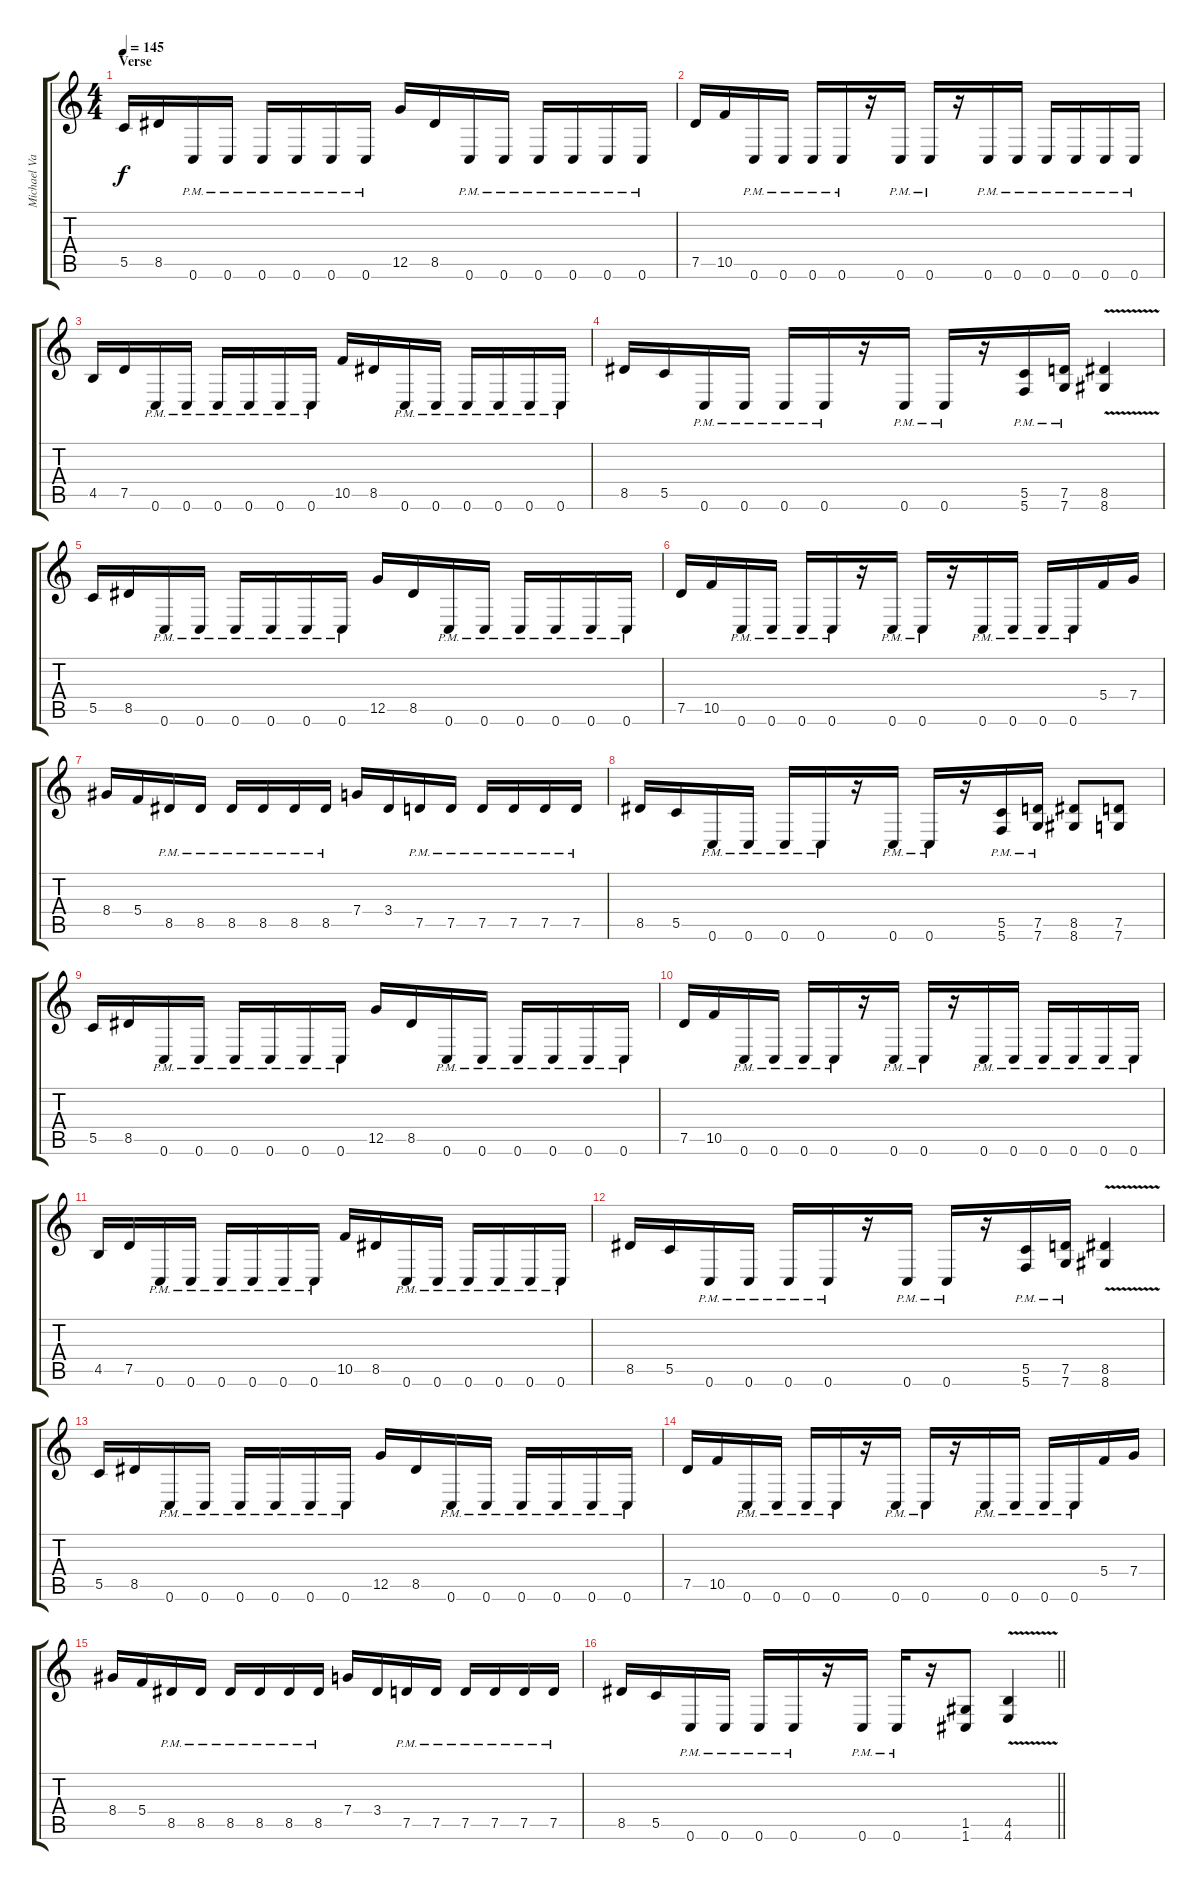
\track ("Michael Varlet" "Michael Va") {instrument distortionguitar}
\staff {score tabs}
\tuning (D4 A3 F3 C3 G2 C2) {hide}
\ts (4 4)
\section ("" "Verse")
\tempo 145
\clef g2
\ks c
5.5.16{dy f} 8.5.16 0.6{pm}.16 0.6{pm}.16 0.6{pm}.16 0.6{pm}.16 0.6{pm}.16 0.6{pm}.16 12.5.16 8.5.16 0.6{pm}.16 0.6{pm}.16 0.6{pm}.16 0.6{pm}.16 0.6{pm}.16 0.6{pm}.16 |
7.5.16 10.5.16 0.6{pm}.16 0.6{pm}.16 0.6{pm}.16 0.6{pm}.16 r.16 0.6{pm}.16 0.6{pm}.16 r.16 0.6{pm}.16 0.6{pm}.16 0.6{pm}.16 0.6{pm}.16 0.6{pm}.16 0.6{pm}.16 |
4.5.16 7.5.16 0.6{pm}.16 0.6{pm}.16 0.6{pm}.16 0.6{pm}.16 0.6{pm}.16 0.6{pm}.16 10.5.16 8.5.16 0.6{pm}.16 0.6{pm}.16 0.6{pm}.16 0.6{pm}.16 0.6{pm}.16 0.6{pm}.16 |
8.5.16 5.5.16 0.6{pm}.16 0.6{pm}.16 0.6{pm}.16 0.6{pm}.16 r.16 0.6{pm}.16 0.6{pm}.16 r.16 (5.5{pm} 5.6{pm}).16 (7.5{pm} 7.6{pm}).16 (8.5 8.6{v}).4 |
5.5.16 8.5.16 0.6{pm}.16 0.6{pm}.16 0.6{pm}.16 0.6{pm}.16 0.6{pm}.16 0.6{pm}.16 12.5.16 8.5.16 0.6{pm}.16 0.6{pm}.16 0.6{pm}.16 0.6{pm}.16 0.6{pm}.16 0.6{pm}.16 |
7.5.16 10.5.16 0.6{pm}.16 0.6{pm}.16 0.6{pm}.16 0.6{pm}.16 r.16 0.6{pm}.16 0.6{pm}.16 r.16 0.6{pm}.16 0.6{pm}.16 0.6{pm}.16 0.6{pm}.16 5.4.16 7.4.16 |
8.4.16 5.4.16 8.5{pm}.16 8.5{pm}.16 8.5{pm}.16 8.5{pm}.16 8.5{pm}.16 8.5{pm}.16 7.4.16 3.4.16 7.5{pm}.16 7.5{pm}.16 7.5{pm}.16 7.5{pm}.16 7.5{pm}.16 7.5{pm}.16 |
8.5.16 5.5.16 0.6{pm}.16 0.6{pm}.16 0.6{pm}.16 0.6{pm}.16 r.16 0.6{pm}.16 0.6{pm}.16 r.16 (5.5 5.6{pm}).16 (7.5 7.6{pm}).16 (8.5 8.6).8 (7.5 7.6).8 |
5.5.16 8.5.16 0.6{pm}.16 0.6{pm}.16 0.6{pm}.16 0.6{pm}.16 0.6{pm}.16 0.6{pm}.16 12.5.16 8.5.16 0.6{pm}.16 0.6{pm}.16 0.6{pm}.16 0.6{pm}.16 0.6{pm}.16 0.6{pm}.16 |
7.5.16 10.5.16 0.6{pm}.16 0.6{pm}.16 0.6{pm}.16 0.6{pm}.16 r.16 0.6{pm}.16 0.6{pm}.16 r.16 0.6{pm}.16 0.6{pm}.16 0.6{pm}.16 0.6{pm}.16 0.6{pm}.16 0.6{pm}.16 |
4.5.16 7.5.16 0.6{pm}.16 0.6{pm}.16 0.6{pm}.16 0.6{pm}.16 0.6{pm}.16 0.6{pm}.16 10.5.16 8.5.16 0.6{pm}.16 0.6{pm}.16 0.6{pm}.16 0.6{pm}.16 0.6{pm}.16 0.6{pm}.16 |
8.5.16 5.5.16 0.6{pm}.16 0.6{pm}.16 0.6{pm}.16 0.6{pm}.16 r.16 0.6{pm}.16 0.6{pm}.16 r.16 (5.5{pm} 5.6{pm}).16 (7.5{pm} 7.6{pm}).16 (8.5 8.6{v}).4 |
5.5.16 8.5.16 0.6{pm}.16 0.6{pm}.16 0.6{pm}.16 0.6{pm}.16 0.6{pm}.16 0.6{pm}.16 12.5.16 8.5.16 0.6{pm}.16 0.6{pm}.16 0.6{pm}.16 0.6{pm}.16 0.6{pm}.16 0.6{pm}.16 |
7.5.16 10.5.16 0.6{pm}.16 0.6{pm}.16 0.6{pm}.16 0.6{pm}.16 r.16 0.6{pm}.16 0.6{pm}.16 r.16 0.6{pm}.16 0.6{pm}.16 0.6{pm}.16 0.6{pm}.16 5.4.16 7.4.16 |
8.4.16 5.4.16 8.5{pm}.16 8.5{pm}.16 8.5{pm}.16 8.5{pm}.16 8.5{pm}.16 8.5{pm}.16 7.4.16 3.4.16 7.5{pm}.16 7.5{pm}.16 7.5{pm}.16 7.5{pm}.16 7.5{pm}.16 7.5{pm}.16 |
\barLineRight lightlight
8.5.16 5.5.16 0.6{pm}.16 0.6{pm}.16 0.6{pm}.16 0.6{pm}.16 r.16 0.6{pm}.16 0.6{pm}.16 r.16 (1.5 1.6).8 (4.5{v} 4.6).4
